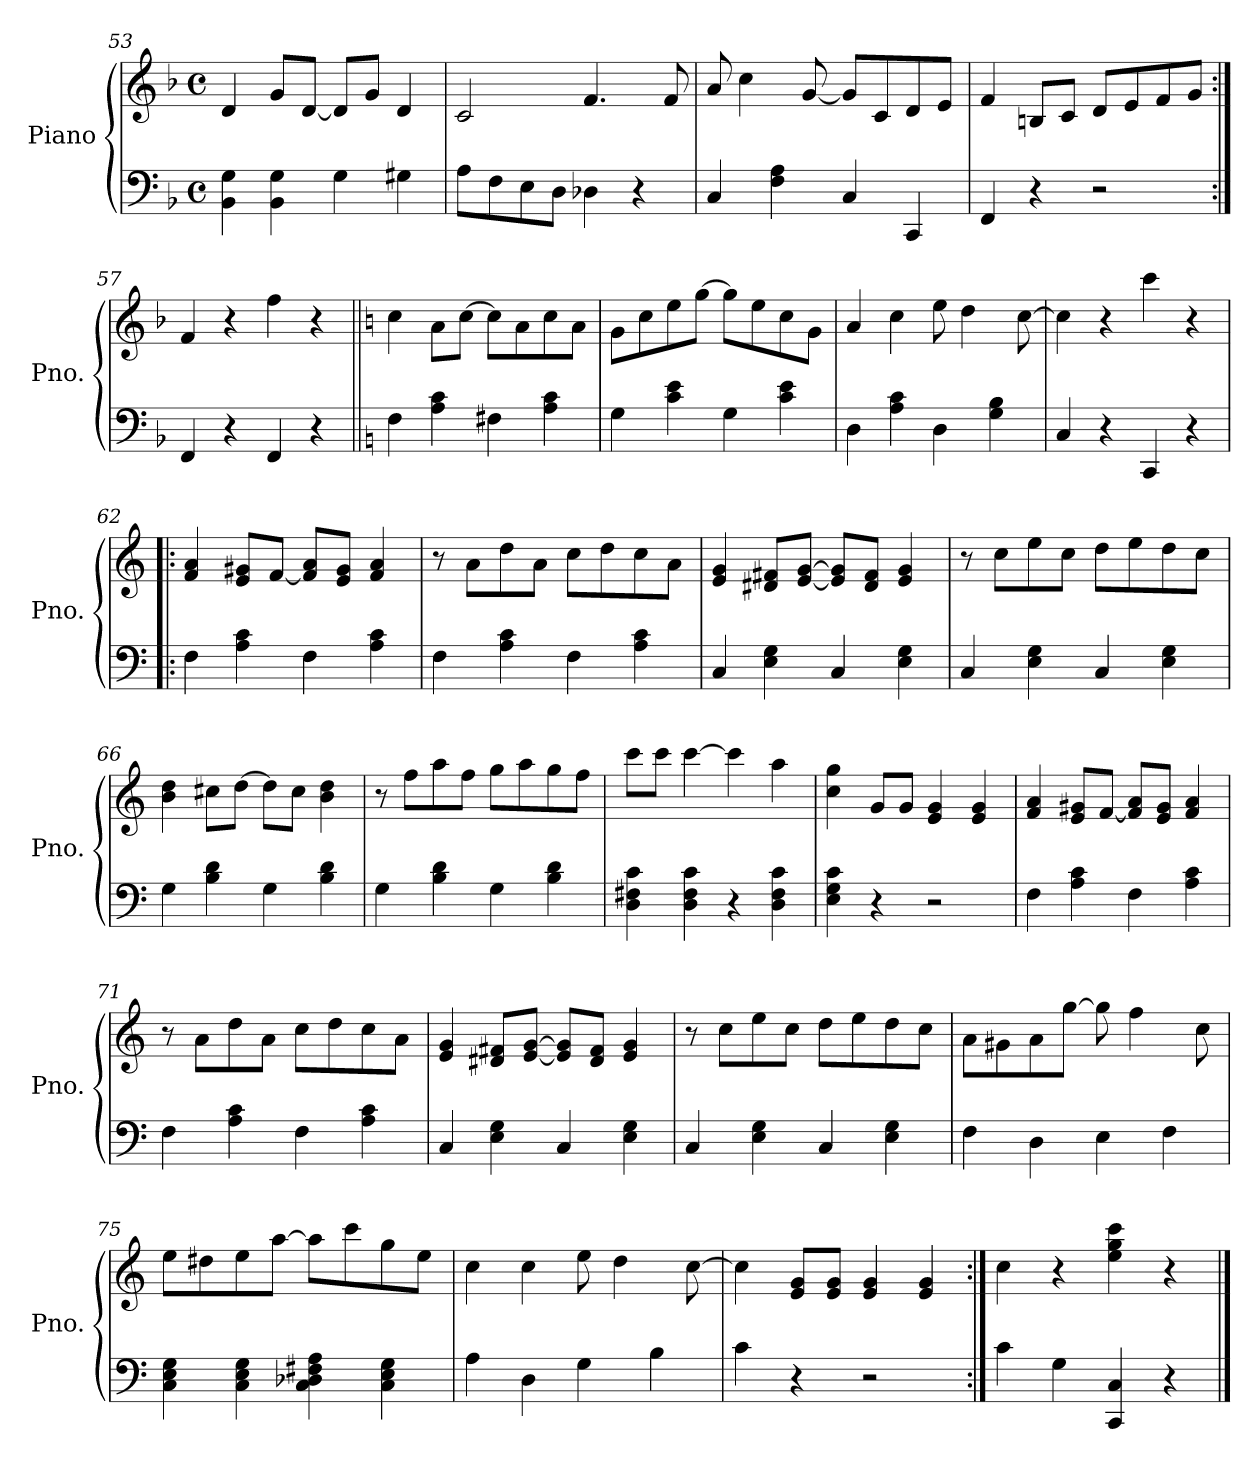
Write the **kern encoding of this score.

**kern	**kern
*part1	*part1
*staff2	*staff1
*I"Piano	*
*I'Pno.	*
*clefF4	*clefG2
*k[b-]	*k[b-]
*M4/4	*M4/4
*met(c)	*met(c)
=53	=53
4BB-\ 4G\	4d/
4BB-\ 4G\	8g/L
.	[8d/J
4G\	8d/L]
.	8g/J
4G#X\	4d/
!!LO:LB:g=z
=54	=54
8A\L	2c/
8F\	.
8E\	.
8D\J	.
4D-X\	4.f/
4r	.
.	8f/
=55	=55
4C/	8a/
.	4cc\
4F\ 4A\	.
.	[8g/
4C/	8g/L]
.	8c/
4CC/	8d/
.	8e/J
=56	=56
4FF/	4f/
4r	8Bn/L
.	8c/J
2r	8d/L
.	8e/
.	8f/
.	8g/J
=57:|!	=57:|!
4FF/	4f/
4r	4r
4FF/	4ff\
4r	4r
!!LO:LB:g=z
=58||	=58||
*k[]	*k[]
4F\	4cc\
4A\ 4c\	8a\L
.	[8cc\J
4F#X\	8cc\L]
.	8a\
4A\ 4c\	8cc\
.	8a\J
=59	=59
4G\	8g\L
.	8cc\
4c\ 4e\	8ee\
.	[8gg\J
4G\	8gg\L]
.	8ee\
4c\ 4e\	8cc\
.	8g\J
=60	=60
4D\	4a/
4A\ 4c\	4cc\
4D\	8ee\
.	4dd\
4G\ 4B\	.
.	[8cc\
=61	=61
4C/	4cc\]
4r	4r
4CC/	4ccc\
4r	4r
!!LO:LB:g=z
=62!|:	=62!|:
4F\	4f/ 4a/
4A\ 4c\	8e/ 8g#X/L
.	[8f/J
4F\	8f/] 8a/L
.	8e/ 8g#/J
4A\ 4c\	4f/ 4a/
=63	=63
4F\	8r
.	8a\L
4A\ 4c\	8dd\
.	8a\J
4F\	8cc\L
.	8dd\
4A\ 4c\	8cc\
.	8a\J
=64	=64
4C/	4e/ 4g/
4E\ 4G\	8d#X/ 8f#X/L
.	[8e/ [8g/J
4C/	8e/] 8g/]L
.	8d#/ 8f#/J
4E\ 4G\	4e/ 4g/
=65	=65
4C/	8r
.	8cc\L
4E\ 4G\	8ee\
.	8cc\J
4C/	8dd\L
.	8ee\
4E\ 4G\	8dd\
.	8cc\J
!!LO:LB:g=z
=66	=66
4G\	4b\ 4dd\
4B\ 4d\	8cc#X\L
.	[8dd\J
4G\	8dd\L]
.	8cc#\J
4B\ 4d\	4b\ 4dd\
=67	=67
4G\	8r
.	8ff\L
4B\ 4d\	8aa\
.	8ff\J
4G\	8gg\L
.	8aa\
4B\ 4d\	8gg\
.	8ff\J
=68	=68
4D\ 4F#X\ 4c\	8ccc\L
.	8ccc\J
4D\ 4F#\ 4c\	[4ccc\
4r	4ccc\]
4D\ 4F#\ 4c\	4aa\
=69	=69
4E\ 4G\ 4c\	4cc\ 4gg\
4r	8g/L
.	8g/J
2r	4e/ 4g/
.	4e/ 4g/
!!LO:PB:g=z
=70	=70
4F\	4f/ 4a/
4A\ 4c\	8e/ 8g#X/L
.	[8f/J
4F\	8f/] 8a/L
.	8e/ 8g#/J
4A\ 4c\	4f/ 4a/
=71	=71
4F\	8r
.	8a\L
4A\ 4c\	8dd\
.	8a\J
4F\	8cc\L
.	8dd\
4A\ 4c\	8cc\
.	8a\J
=72	=72
4C/	4e/ 4g/
4E\ 4G\	8d#X/ 8f#X/L
.	[8e/ [8g/J
4C/	8e/] 8g/]L
.	8d#/ 8f#/J
4E\ 4G\	4e/ 4g/
=73	=73
4C/	8r
.	8cc\L
4E\ 4G\	8ee\
.	8cc\J
4C/	8dd\L
.	8ee\
4E\ 4G\	8dd\
.	8cc\J
!!LO:LB:g=z
=74	=74
4F\	8a\L
.	8g#X\
4D\	8a\
.	[8gg\J
4E\	8gg\]
.	4ff\
4F\	.
.	8cc\
=75	=75
4C\ 4E\ 4G\	8ee\L
.	8dd#X\
4C\ 4E\ 4G\	8ee\
.	[8aa\J
4C\ 4D-X\ 4F#X\ 4A\	8aa\L]
.	8ccc\
4C\ 4E\ 4G\	8gg\
.	8ee\J
=76	=76
4A\	4cc\
4D\	4cc\
4G\	8ee\
.	4dd\
4B\	.
.	[8cc\
=77	=77
4c\	4cc\]
4r	8e/ 8g/L
.	8e/ 8g/J
2r	4e/ 4g/
.	4e/ 4g/
!!LO:LB:g=z
=78:|!	=78:|!
4c\	4cc\
4G\	4r
4CC/ 4C/	4ee\ 4gg\ 4ccc\
4r	4r
==	==
*-	*-
